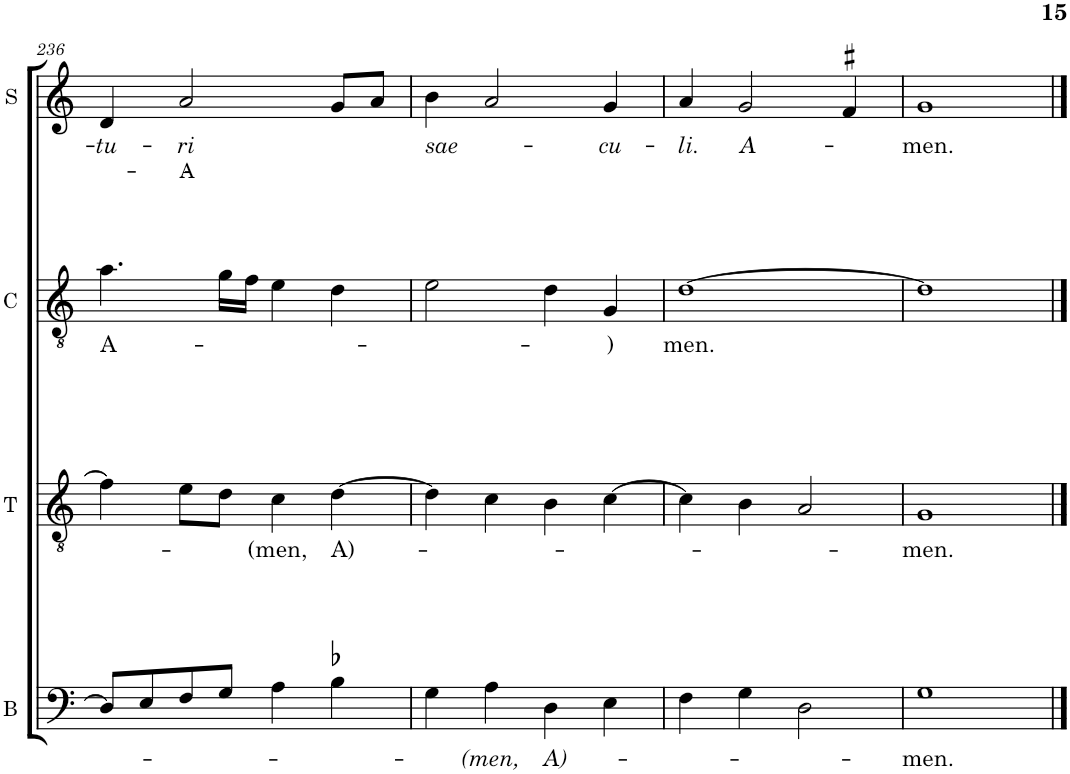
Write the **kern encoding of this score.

**kern	**text	**kern	**text	**kern	**text	**kern	**text	**text
*part4	*part4	*part3	*part3	*part2	*part2	*part1	*part1	*part1
*staff4	*staff4	*staff3	*staff3	*staff2	*staff2	*staff1	*staff1	*staff1
*I"B	*	*I"T	*	*I"C	*	*I"S	*	*
*I'B	*	*I'T	*	*I'C	*	*I'S	*	*
!!LO:PB:g=z
*clefF4	*	*clefGv2	*	*clefGv2	*	*clefG2	*	*
*	*	*	*	*Trd4c7	*	*	*	*
*k[]	*	*k[]	*	*k[]	*	*k[]	*	*
*M2/2	*	*M2/2	*	*M2/2	*	*M2/2	*	*
*met(c|)	*	*met(c|)	*	*met(c|)	*	*met(c|)	*	*
=236	=236	=236	=236	=236	=236	=236	=236	=236
!	!	!	!	!	!LO:LY:b	!	!LO:LY:b	!
8D/L]	.	4f\]	.	4.a\	A-	4d/	-tu-	.
8E/	.	.	.	.	.	.	.	.
!	!	!	!	!	!	!	!LO:LY:b	!LO:LY:b
8F/	.	8e\L	.	.	.	2a/	ri	-A-
8G/J	.	8d\J	.	16g\LL	.	.	.	.
.	.	.	.	16f\JJ	.	.	.	.
!	!	!	!LO:LY:b	!	!	!	!	!
4A\	.	4c\	(men,	4e\	.	.	.	.
!	!	!	!LO:LY:b	!	!	!	!	!
4B-X\	.	[4d\	A)-	4d\	.	8g/L	.	.
.	.	.	.	.	.	8a/J	.	.
=237	=237	=237	=237	=237	=237	=237	=237	=237
!	!	!	!	!	!	!	!LO:LY:b	!
4G\	.	4d\]	.	2e\	.	4b\	sae-	.
!	!LO:LY:b	!	!	!	!	!	!	!
4A\	-(men,	4c\	.	.	.	2a/	.	.
!	!LO:LY:b	!	!	!	!	!	!	!
4D\	A)-	4B\	.	4d\	.	.	.	.
!	!	!	!	!	!LO:LY:b	!	!LO:LY:b	!
4E\	.	[4c\	.	4G/	)	4g/	-cu-	.
=238	=238	=238	=238	=238	=238	=238	=238	=238
!	!	!	!	!	!LO:LY:b	!	!LO:LY:b	!
4F\	.	4c\]	.	[1d	-men.	4a/	-li.	.
!	!	!	!	!	!	!	!LO:LY:b	!
4G\	.	4B\	.	.	.	2g/	A-	.
2D\	.	2A/	.	.	.	.	.	.
.	.	.	.	.	.	4f#X/	.	.
=239	=239	=239	=239	=239	=239	=239	=239	=239
!	!LO:LY:b	!	!LO:LY:b	!	!	!	!LO:LY:b	!
1G	-men.	1G	-men.	1d]	.	1g	-men.	.
==	==	==	==	==	==	==	==	==
*-	*-	*-	*-	*-	*-	*-	*-	*-
